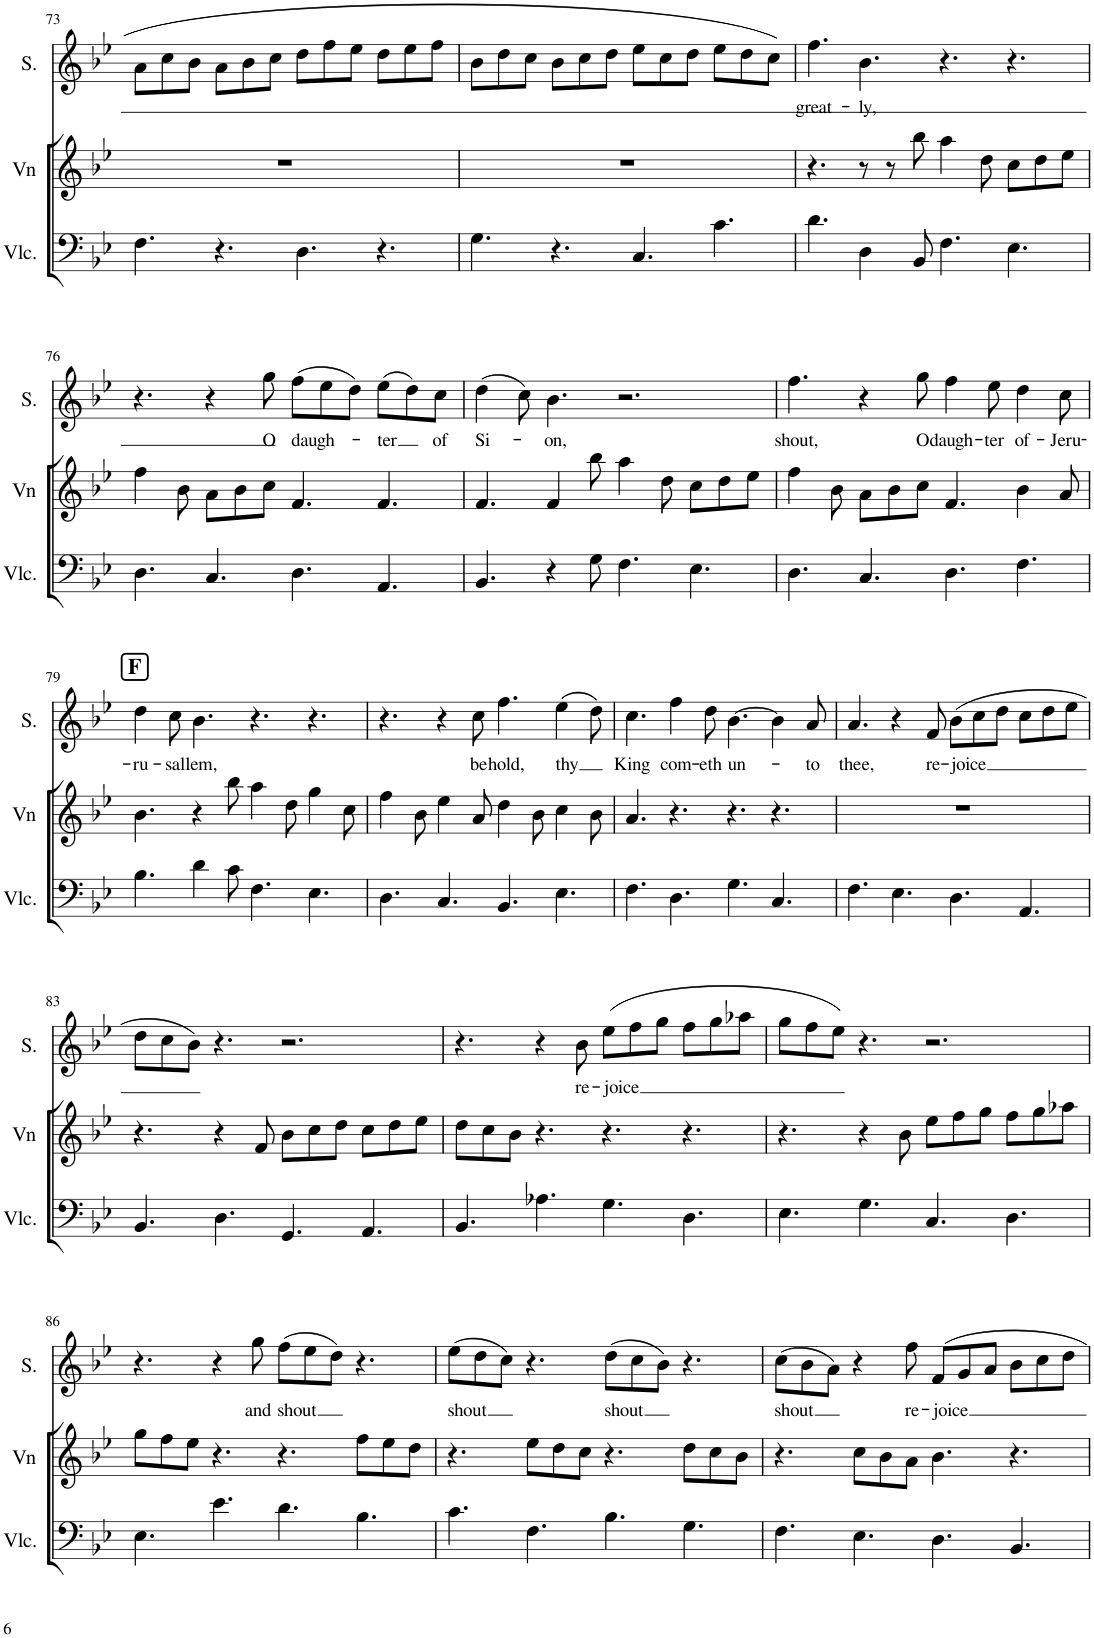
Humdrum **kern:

**kern	**kern	**kern	**text
*part3	*part2	*part1	*part1
*staff3	*staff2	*staff1	*staff1
*I"Cello	*I"Violins	*I"Soprano	*
*	*I'Vn	*I'S.	*
!!LO:PB:g=z
*clefF4	*clefG2	*clefG2	*
*k[b-e-]	*k[b-e-]	*k[b-e-]	*
*M12/8	*M12/8	*M12/8	*
=73	=73	=73	=73
4.F\	1.r	8a\L	.
.	.	8cc\	.
.	.	8b-\J	.
4.r	.	8a\L	.
.	.	8b-\	.
.	.	8cc\J	.
4.D\	.	8dd\L	.
.	.	8ff\	.
.	.	8ee-\J	.
4.r	.	8dd\L	.
.	.	8ee-\	.
.	.	8ff\J	.
=74	=74	=74	=74
4.G\	1.r	8b-\L	.
.	.	8dd\	.
.	.	8cc\J	.
4.r	.	8b-\L	.
.	.	8cc\	.
.	.	8dd\J	.
4.C/	.	8ee-\L	.
.	.	8cc\	.
.	.	8dd\J	.
4.c\	.	8ee-\L	.
.	.	8dd\	.
.	.	8cc\J	.
=75	=75	=75	=75
!	!	!	!LO:LY:b
4.d\	4.r	4.ff\	great-
!	!	!	!LO:LY:b
4D\	8r	4.b-\	-ly,
.	8r	.	.
8BB-/	8bb-\	.	.
4.F\	4aa\	4.r	.
.	8dd\	.	.
4.E-\	8cc\L	4.r	.
.	8dd\	.	.
.	8ee-\J	.	.
!!LO:LB:g=z
=76	=76	=76	=76
4.D\	4ff\	4.r	.
.	8b-\	.	.
4.C/	8a\L	4r	.
.	8b-\	.	.
!	!	!	!LO:LY:b
.	8cc\J	8gg\	O
!	!	!	!LO:LY:b
4.D\	4.f/	(8ff\L	daugh-
.	.	8ee-\	.
.	.	8dd\J)	.
!	!	!	!LO:LY:b
4.AA/	4.f/	(8ee-\L	-ter
.	.	8dd\)	.
!	!	!	!LO:LY:b
.	.	8cc\J	of
=77	=77	=77	=77
!	!	!	!LO:LY:b
4.BB-/	4.f/	(4dd\	Si-
.	.	8cc\)	.
!	!	!	!LO:LY:b
4r	4f/	4.b-\	-on,
8G\	8bb-\	.	.
4.F\	4aa\	2.r	.
.	8dd\	.	.
4.E-\	8cc\L	.	.
.	8dd\	.	.
.	8ee-\J	.	.
=78	=78	=78	=78
!	!	!	!LO:LY:b
4.D\	4ff\	4.ff\	shout,
.	8b-\	.	.
4.C/	8a\L	4r	.
.	8b-\	.	.
!	!	!	!LO:LY:b
.	8cc\J	8gg\	O
!	!	!	!LO:LY:b
4.D\	4.f/	4ff\	daugh-
!	!	!	!LO:LY:b
.	.	8ee-\	-ter
!	!	!	!LO:LY:b
4.F\	4b-\	4dd\	of-
!	!	!	!LO:LY:b
.	8a/	8cc\	-Jeru-
!!LO:LB:g=z
=79	=79	=79	=79
!	!	!LO:TX:a:B:t=F	!
!	!	!	!LO:LY:b
4.B-\	4.b-\	4dd\	-ru-
!	!	!	!LO:LY:b
.	.	8cc\	-sal-
!	!	!	!LO:LY:b
4d\	4r	4.b-\	-lem,
8c\	8bb-\	.	.
4.F\	4aa\	4.r	.
.	8dd\	.	.
4.E-\	4gg\	4.r	.
.	8cc\	.	.
=80	=80	=80	=80
4.D\	4ff\	4.r	.
.	8b-\	.	.
4.C/	4ee-\	4r	.
!	!	!	!LO:LY:b
.	8a/	8cc\	be-
!	!	!	!LO:LY:b
4.BB-/	4dd\	4.ff\	-hold,
.	8b-\	.	.
!	!	!	!LO:LY:b
4.E-\	4cc\	(4ee-\	thy
.	8b-\	8dd\)	.
=81	=81	=81	=81
!	!	!	!LO:LY:b
4.F\	4.a/	4.cc\	King
!	!	!	!LO:LY:b
4.D\	4.r	4ff\	com-
!	!	!	!LO:LY:b
.	.	8dd\	-eth
!	!	!	!LO:LY:b
4.G\	4.r	[4.b-\	un-
4.C/	4.r	4b-\]	.
!	!	!	!LO:LY:b
.	.	8a/	-to
=82	=82	=82	=82
!	!	!	!LO:LY:b
4.F\	1.r	4.a/	thee,
4.E-\	.	4r	.
!	!	!	!LO:LY:b
.	.	8f/	re-
!	!	!	!LO:LY:b
4.D\	.	(8b-\L	-joice
.	.	8cc\	.
.	.	8dd\J	.
4.AA/	.	8cc\L	.
.	.	8dd\	.
.	.	8ee-\J	.
!!LO:LB:g=z
=83	=83	=83	=83
4.BB-/	4.r	8dd\L	.
.	.	8cc\	.
.	.	8b-\J)	.
4.D\	4r	4.r	.
.	8f/	.	.
4.GG/	8b-\L	2.r	.
.	8cc\	.	.
.	8dd\J	.	.
4.AA/	8cc\L	.	.
.	8dd\	.	.
.	8ee-\J	.	.
=84	=84	=84	=84
4.BB-/	8dd\L	4.r	.
.	8cc\	.	.
.	8b-\J	.	.
4.A-X\	4.r	4r	.
!	!	!	!LO:LY:b
.	.	8b-\	re-
!	!	!	!LO:LY:b
4.G\	4.r	(8ee-\L	-joice
.	.	8ff\	.
.	.	8gg\J	.
4.D\	4.r	8ff\L	.
.	.	8gg\	.
.	.	8aa-X\J	.
=85	=85	=85	=85
4.E-\	4.r	8gg\L	.
.	.	8ff\	.
.	.	8ee-\J)	.
4.G\	4r	4.r	.
.	8b-\	.	.
4.C/	8ee-\L	2.r	.
.	8ff\	.	.
.	8gg\J	.	.
4.D\	8ff\L	.	.
.	8gg\	.	.
.	8aa-X\J	.	.
!!LO:LB:g=z
=86	=86	=86	=86
4.E-\	8gg\L	4.r	.
.	8ff\	.	.
.	8ee-\J	.	.
4.e-\	4.r	4r	.
!	!	!	!LO:LY:b
.	.	8gg\	and
!	!	!	!LO:LY:b
4.d\	4.r	(8ff\L	shout
.	.	8ee-\	.
.	.	8dd\J)	.
4.B-\	8ff\L	4.r	.
.	8ee-\	.	.
.	8dd\J	.	.
=87	=87	=87	=87
!	!	!	!LO:LY:b
4.c\	4.r	(8ee-\L	shout
.	.	8dd\	.
.	.	8cc\J)	.
4.F\	8ee-\L	4.r	.
.	8dd\	.	.
.	8cc\J	.	.
!	!	!	!LO:LY:b
4.B-\	4.r	(8dd\L	shout
.	.	8cc\	.
.	.	8b-\J)	.
4.G\	8dd\L	4.r	.
.	8cc\	.	.
.	8b-\J	.	.
=88	=88	=88	=88
!	!	!	!LO:LY:b
4.F\	4.r	(8cc\L	shout
.	.	8b-\	.
.	.	8a\J)	.
4.E-\	8cc\L	4r	.
.	8b-\	.	.
!	!	!	!LO:LY:b
.	8a\J	8ff\	re-
!	!	!	!LO:LY:b
4.D\	4.b-\	8f/L	-joice
.	.	8g/	.
.	.	8a/J	.
4.BB-/	4.r	8b-\L	.
.	.	8cc\	.
.	.	8dd\J	.
=	=	=	=
*-	*-	*-	*-
